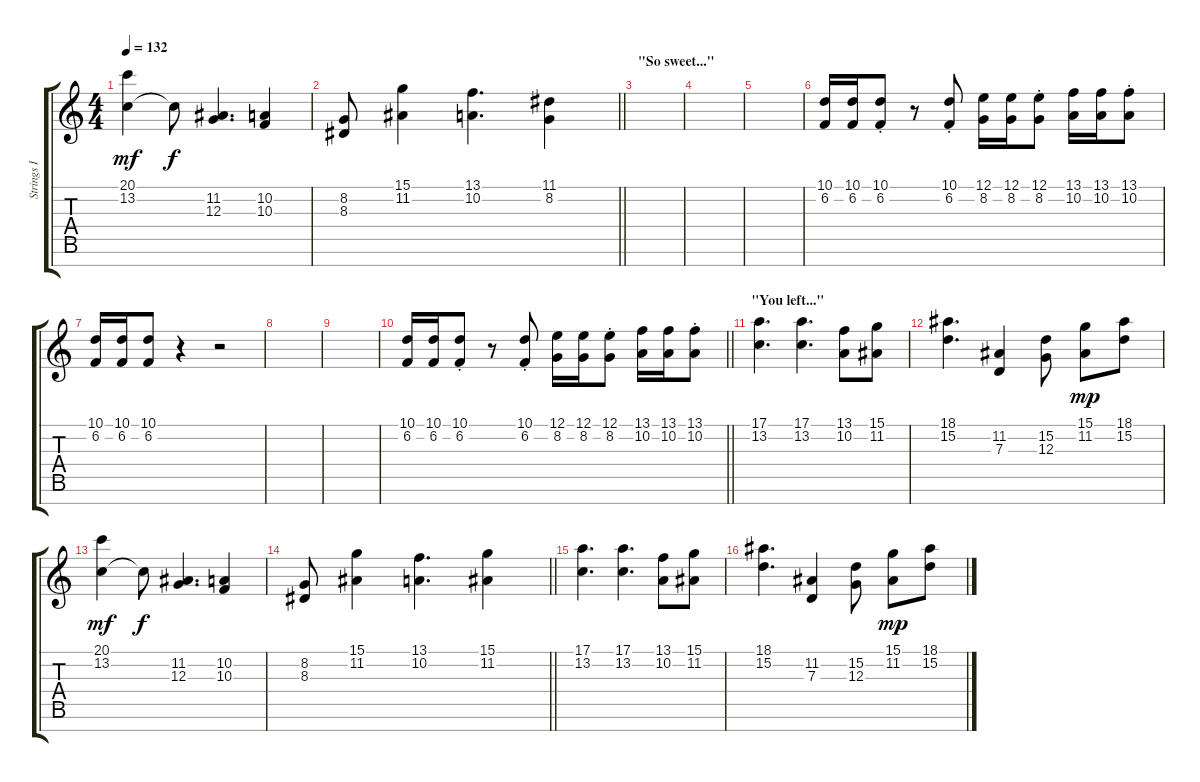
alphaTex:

\track ("Strings I" "Strings I") {instrument stringensemble1}
\staff {score tabs}
\tuning (E4 B3 G3 D3 A2 E2 B1) {hide}
\ts (4 4)
\tempo 132
\clef g2
\ks c
(20.1 13.2).4{dy mf} 13.2{t}.8{dy f} (11.2 12.3).4{d} (10.2 10.3).4 |
\barLineRight lightlight
(8.2 8.3).8 (15.1 11.2).4 (13.1 10.2).4{d} (11.1 8.2).4 |
\section ("" "\"So sweet...\"")
|
|
|
(10.1 6.2).16 (10.1 6.2).16 (10.1{st} 6.2{st}).8 r.8 (10.1{st} 6.2{st}).8 (12.1 8.2).16 (12.1 8.2).16 (12.1{st} 8.2{st}).8 (13.1 10.2).16 (13.1 10.2).16 (13.1{st} 10.2{st}).8 |
(10.1 6.2).16 (10.1 6.2).16 (10.1 6.2).8 r.4 r.2 |
|
|
\barLineRight lightlight
(10.1 6.2).16 (10.1 6.2).16 (10.1{st} 6.2{st}).8 r.8 (10.1{st} 6.2{st}).8 (12.1 8.2).16 (12.1 8.2).16 (12.1{st} 8.2{st}).8 (13.1 10.2).16 (13.1 10.2).16 (13.1{st} 10.2{st}).8 |
\section ("" "\"You left...\"")
(17.1 13.2).4{d} (17.1 13.2).4{d} (13.1 10.2).8 (15.1 11.2).8 |
(18.1 15.2).4{d} (11.2 7.3).4 (15.2 12.3).8 (15.1 11.2).8{dy mp} (18.1 15.2).8 |
(20.1 13.2).4{dy mf} 13.2{t}.8{dy f} (11.2 12.3).4{d} (10.2 10.3).4 |
\barLineRight lightlight
(8.2 8.3).8 (15.1 11.2).4 (13.1 10.2).4{d} (15.1 11.2).4 |
(17.1 13.2).4{d} (17.1 13.2).4{d} (13.1 10.2).8 (15.1 11.2).8 |
(18.1 15.2).4{d} (11.2 7.3).4 (15.2 12.3).8 (15.1 11.2).8{dy mp} (18.1 15.2).8
